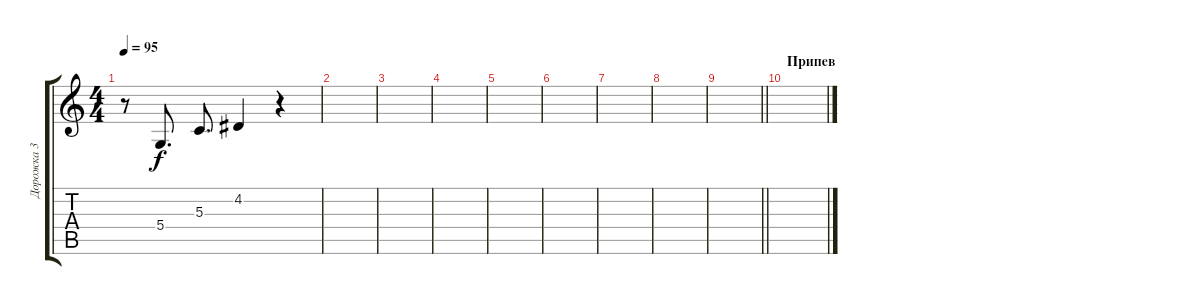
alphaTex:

\track ("Дорожка 3" "Дорожка 3") {instrument electricgrandpiano}
\staff {score tabs}
\tuning (E4 B3 G3 D3 A2 E2) {hide}
\ts (4 4)
\tempo 95
\clef g2
\ks c
r.8{dy f} 5.4.8{d} 5.3.8{d} 4.2.4 r.4 |
|
|
|
|
|
|
|
\barLineRight lightlight
|
\section ("" "Припев ")
